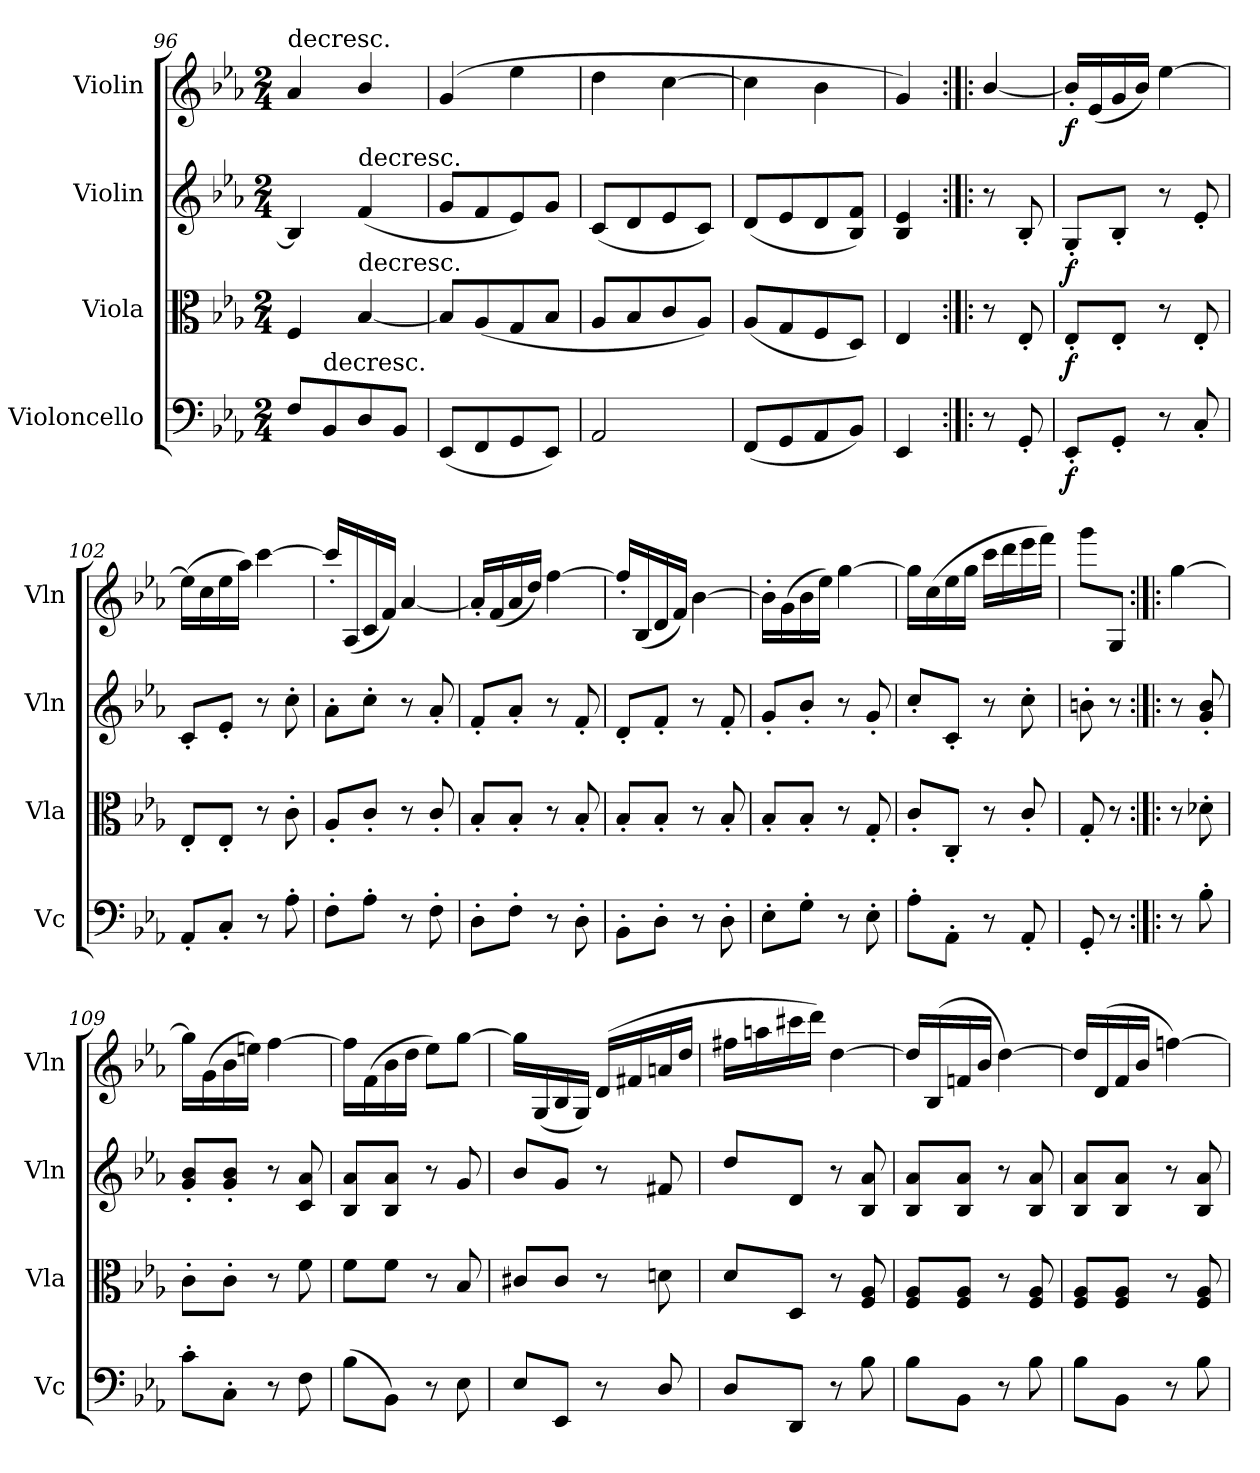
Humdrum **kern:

**kern	**dynam	**kern	**dynam	**kern	**dynam	**kern	**dynam
*part4	*part4	*part3	*part3	*part2	*part2	*part1	*part1
*staff4	*staff4	*staff3	*staff3	*staff2	*staff2	*staff1	*staff1
*I"Violoncello	*	*I"Viola	*	*I"Violin	*	*I"Violin	*
*I'Vc	*	*I'Vla	*	*I'Vln	*	*I'Vln	*
*clefF4	*	*clefC3	*	*clefG2	*	*clefG2	*
*k[b-e-a-]	*	*k[b-e-a-]	*	*k[b-e-a-]	*	*k[b-e-a-]	*
*E-:	*	*E-:	*	*E-:	*	*E-:	*
*M2/4	*	*M2/4	*	*M2/4	*	*M2/4	*
=96	=96	=96	=96	=96	=96	=96	=96
!	!	!	!	!	!	!LO:TX:t=decresc.	!
8F/L	.	4F/	.	4B-/]	.	4a-/	.
!LO:TX:t=decresc.	!	!	!	!	!	!	!
8BB-/	.	.	.	.	.	.	.
!	!	!	!	!LO:TX:t=decresc.	!	!	!
!	!	!LO:TX:t=decresc.	!	!	!	!	!
8D/	.	[4B-/	.	(4f/	.	4b-/	.
8BB-/J	.	.	.	.	.	.	.
=97	=97	=97	=97	=97	=97	=97	=97
(8EE-/L	.	8B-/L]	.	8g/L	.	(4g/	.
8FF/	.	(8A-/	.	8f/	.	.	.
8GG/	.	8G/	.	8e-/)	.	4ee-\	.
8EE-/J)	.	8B-/J	.	8g/J	.	.	.
=98	=98	=98	=98	=98	=98	=98	=98
2AA-/	.	8A-/L	.	(8c/L	.	4dd\	.
.	.	8B-/	.	8d/	.	.	.
.	.	8c/	.	8e-/	.	[4cc\	.
.	.	8A-/J)	.	8c/J)	.	.	.
=99	=99	=99	=99	=99	=99	=99	=99
(8FF/L	.	(8A-/L	.	(8d/L	.	4cc\]	.
8GG/	.	8G/	.	8e-/	.	.	.
8AA-/	.	8F/	.	8d/	.	4b-\	.
8BB-/J)	.	8D/J)	.	8B-/ 8f/J)	.	.	.
=100	=100	=100	=100	=100	=100	=100	=100
4EE-/	.	4E-/	.	4B-/ 4e-/	.	4g/)	.
=:|!|:	=:|!|:	=:|!|:	=:|!|:	=:|!|:	=:|!|:	=:|!|:	=:|!|:
8r	.	8r	.	8r	.	[4b-/	.
8GG'/	.	8E-'/	.	8B-'/	.	.	.
=101	=101	=101	=101	=101	=101	=101	=101
8EE-'/L	f	8E-'/L	f	8G'/L	f	16b-'/LL]	f
.	.	.	.	.	.	(16e-/	.
8GG'/J	.	8E-'/J	.	8B-'/J	.	16g/	.
.	.	.	.	.	.	16b-/JJ)	.
8r	.	8r	.	8r	.	[4ee-\	.
8C'/	.	8E-'/	.	8e-'/	.	.	.
=102	=102	=102	=102	=102	=102	=102	=102
8AA-'/L	.	8E-'/L	.	8c'/L	.	(16ee-\LL]	.
.	.	.	.	.	.	16cc\	.
8C'/J	.	8E-'/J	.	8e-'/J	.	16ee-\	.
.	.	.	.	.	.	16aa-\JJ)	.
8r	.	8r	.	8r	.	[4ccc\	.
8A-'\	.	8c'\	.	8cc'\	.	.	.
=103	=103	=103	=103	=103	=103	=103	=103
8F'\L	.	8A-'/L	.	8a-'\L	.	16ccc'\LL]	.
.	.	.	.	.	.	(16A-/	.
8A-'\J	.	8c'/J	.	8cc'\J	.	16c/	.
.	.	.	.	.	.	16f/JJ)	.
8r	.	8r	.	8r	.	[4a-/	.
8F'\	.	8c'/	.	8a-'/	.	.	.
=104	=104	=104	=104	=104	=104	=104	=104
8D'\L	.	8B-'/L	.	8f'/L	.	16a-'/LL]	.
.	.	.	.	.	.	(16f/	.
8F'\J	.	8B-'/J	.	8a-'/J	.	16a-/	.
.	.	.	.	.	.	16dd/JJ)	.
8r	.	8r	.	8r	.	[4ff\	.
8D'\	.	8B-'/	.	8f'/	.	.	.
=105	=105	=105	=105	=105	=105	=105	=105
8BB-'\L	.	8B-'/L	.	8d'/L	.	16ff'/LL]	.
.	.	.	.	.	.	(16B-/	.
8D'\J	.	8B-'/J	.	8f'/J	.	16d/	.
.	.	.	.	.	.	16f/JJ)	.
8r	.	8r	.	8r	.	[4b-\	.
8D'\	.	8B-'/	.	8f'/	.	.	.
=106	=106	=106	=106	=106	=106	=106	=106
8E-'\L	.	8B-'/L	.	8g'/L	.	16b-'\LL]	.
.	.	.	.	.	.	(16g\	.
8G'\J	.	8B-'/J	.	8b-'/J	.	16b-\	.
.	.	.	.	.	.	16ee-\JJ)	.
8r	.	8r	.	8r	.	[4gg\	.
8E-'\	.	8G'/	.	8g'/	.	.	.
=107	=107	=107	=107	=107	=107	=107	=107
8A-'\L	.	8c'/L	.	8cc'/L	.	16gg\LL]	.
.	.	.	.	.	.	(16cc\	.
8AA-'\J	.	8C'/J	.	8c'/J	.	16ee-\	.
.	.	.	.	.	.	16gg\JJ	.
8r	.	8r	.	8r	.	16ccc\LL	.
.	.	.	.	.	.	16ddd\	.
8AA-'/	.	8c'/	.	8cc'\	.	16eee-\	.
.	.	.	.	.	.	16fff\JJ)	.
=108	=108	=108	=108	=108	=108	=108	=108
8GG'/	.	8G'/	.	8bn'\	.	8ggg\L	.
8r	.	8r	.	8r	.	8G/J	.
=:|!|:	=:|!|:	=:|!|:	=:|!|:	=:|!|:	=:|!|:	=:|!|:	=:|!|:
*	*	*	*	*	*	*MM144	*
8r	.	8r	.	8r	.	[4gg\	.
8B-'\	.	8d-X'\	.	8g'/ 8b-'/	.	.	.
=109	=109	=109	=109	=109	=109	=109	=109
8c'\L	.	8c'\L	.	8g'/ 8b-'/L	.	16gg\LL]	.
.	.	.	.	.	.	(16g\	.
8C'\J	.	8c'\J	.	8g'/ 8b-'/J	.	16b-\	.
.	.	.	.	.	.	16een\JJ)	.
8r	.	8r	.	8r	.	[4ff\	.
8F\	.	8f\	.	8c/ 8a-/	.	.	.
=110	=110	=110	=110	=110	=110	=110	=110
(8B-\L	.	8f\L	.	8B-/ 8a-/L	.	16ff\LL]	.
.	.	.	.	.	.	(16f\	.
8BB-\J)	.	8f\J	.	8B-/ 8a-/J	.	16b-\	.
.	.	.	.	.	.	16dd\JJ	.
8r	.	8r	.	8r	.	8ee-\L)	.
8E-\	.	8B-/	.	8g/	.	[8gg\J	.
=111	=111	=111	=111	=111	=111	=111	=111
8E-/L	.	8c#X/L	.	8b-/L	.	16gg\LL]	.
.	.	.	.	.	.	(16G/	.
8EE-/J	.	8c#/J	.	8g/J	.	16B-/	.
.	.	.	.	.	.	16G/JJ)	.
8r	.	8r	.	8r	.	(16d/LL	.
.	.	.	.	.	.	16f#X/	.
8D/	.	8dn\	.	8f#X/	.	16an/	.
.	.	.	.	.	.	16dd/JJ	.
=112	=112	=112	=112	=112	=112	=112	=112
8D/L	.	8d/L	.	8dd/L	.	16ff#X\LL	.
.	.	.	.	.	.	16aan\	.
8DD/J	.	8D/J	.	8d/J	.	16ccc#X\	.
.	.	.	.	.	.	16ddd\JJ)	.
8r	.	8r	.	8r	.	[4dd\	.
8B-\	.	8F/ 8A-/	.	8B-/ 8a-/	.	.	.
=113	=113	=113	=113	=113	=113	=113	=113
8B-\L	.	8F/ 8A-/L	.	8B-/ 8a-/L	.	16dd/LL]	.
.	.	.	.	.	.	(16B-/	.
8BB-\J	.	8F/ 8A-/J	.	8B-/ 8a-/J	.	16fn/	.
.	.	.	.	.	.	16b-/JJ	.
8r	.	8r	.	8r	.	[4dd\)	.
8B-\	.	8F/ 8A-/	.	8B-/ 8a-/	.	.	.
=114	=114	=114	=114	=114	=114	=114	=114
8B-\L	.	8F/ 8A-/L	.	8B-/ 8a-/L	.	16dd/LL]	.
.	.	.	.	.	.	(16d/	.
8BB-\J	.	8F/ 8A-/J	.	8B-/ 8a-/J	.	16f/	.
.	.	.	.	.	.	16b-/JJ	.
8r	.	8r	.	8r	.	[4ffn\)	.
8B-\	.	8F/ 8A-/	.	8B-/ 8a-/	.	.	.
=	=	=	=	=	=	=	=
*-	*-	*-	*-	*-	*-	*-	*-
